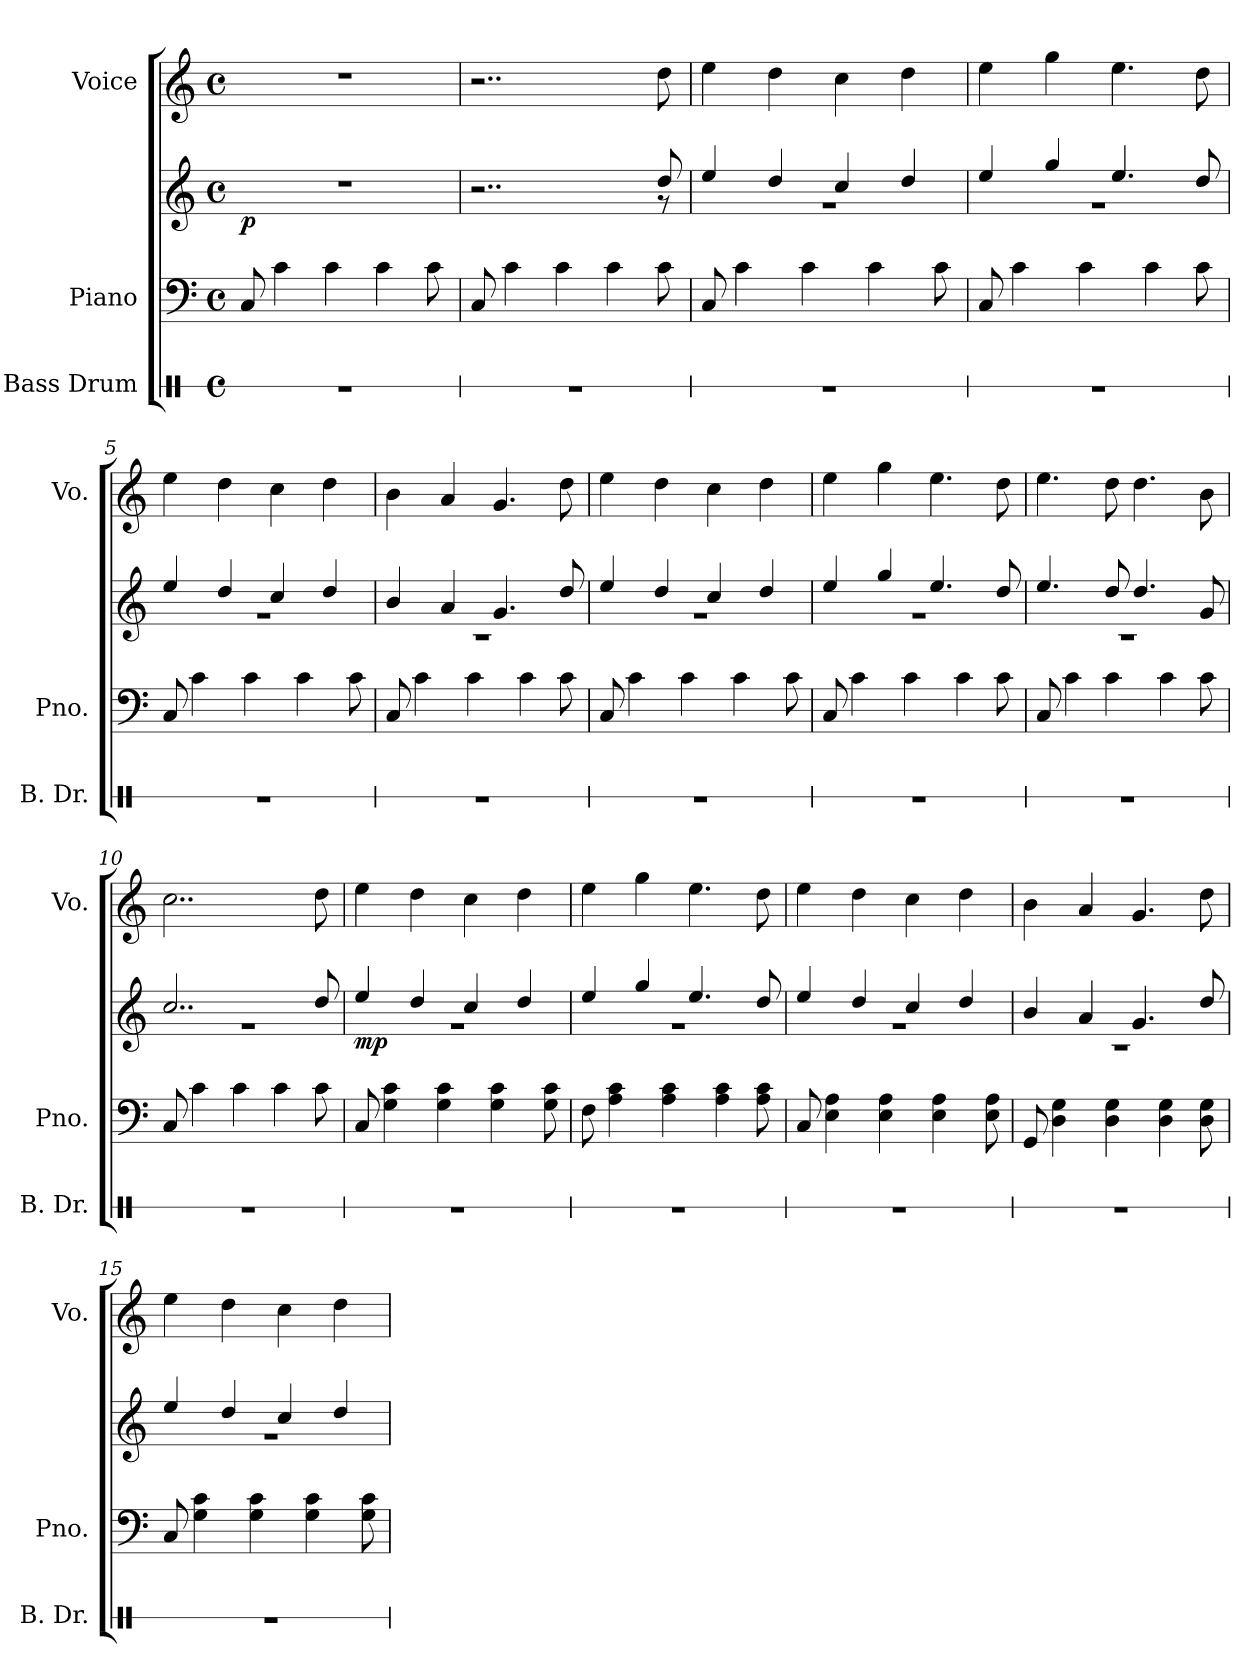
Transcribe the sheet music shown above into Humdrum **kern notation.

**kern	**kern	**kern	**dynam	**kern
*part3	*part2	*part2	*part2	*part1
*staff4	*staff3	*staff2	*staff2/3	*staff1
*I"Bass Drum	*I"Piano	*	*	*I"Voice
*I'B. Dr.	*I'Pno.	*	*	*I'Vo.
*stria1	*	*	*	*
*clefX	*clefF4	*clefG2	*	*clefG2
*k[]	*k[]	*k[]	*	*k[]
*M4/4	*M4/4	*M4/4	*	*M4/4
*met(c)	*met(c)	*met(c)	*	*met(c)
*MM124	*MM124	*MM124	*	*MM124
=1	=1	=1	=1	=1
!	!	!	!LO:DY:b	!
1r	8C/	1r	p	1r
.	4c\	.	.	.
.	4c\	.	.	.
.	4c\	.	.	.
.	8c\	.	.	.
=2	=2	=2	=2	=2
*	*	*^	*	*
1r	8C/	2..r	2..ryy	.	2..r
.	4c\	.	.	.	.
.	4c\	.	.	.	.
.	4c\	.	.	.	.
.	8c\	8ddi/	8r	.	8dd\
=3	=3	=3	=3	=3	=3
1r	8C/	4eei/	1r	.	4ee\
.	4c\	.	.	.	.
.	.	4ddi/	.	.	4dd\
.	4c\	.	.	.	.
.	.	4cci/	.	.	4cc\
.	4c\	.	.	.	.
.	.	4ddi/	.	.	4dd\
.	8c\	.	.	.	.
=4	=4	=4	=4	=4	=4
1r	8C/	4eei/	1r	.	4ee\
.	4c\	.	.	.	.
.	.	4ggi/	.	.	4gg\
.	4c\	.	.	.	.
.	.	4.eei/	.	.	4.ee\
.	4c\	.	.	.	.
.	8c\	8ddi/	.	.	8dd\
=5	=5	=5	=5	=5	=5
1r	8C/	4eei/	1r	.	4ee\
.	4c\	.	.	.	.
.	.	4ddi/	.	.	4dd\
.	4c\	.	.	.	.
.	.	4cci/	.	.	4cc\
.	4c\	.	.	.	.
.	.	4ddi/	.	.	4dd\
.	8c\	.	.	.	.
=6	=6	=6	=6	=6	=6
1r	8C/	4bi/	1r	.	4b\
.	4c\	.	.	.	.
.	.	4ai/	.	.	4a/
.	4c\	.	.	.	.
.	.	4.gi/	.	.	4.g/
.	4c\	.	.	.	.
.	8c\	8ddi/	.	.	8dd\
=7	=7	=7	=7	=7	=7
1r	8C/	4eei/	1r	.	4ee\
.	4c\	.	.	.	.
.	.	4ddi/	.	.	4dd\
.	4c\	.	.	.	.
.	.	4cci/	.	.	4cc\
.	4c\	.	.	.	.
.	.	4ddi/	.	.	4dd\
.	8c\	.	.	.	.
!!LO:LB:g=z
=8	=8	=8	=8	=8	=8
1r	8C/	4eei/	1r	.	4ee\
.	4c\	.	.	.	.
.	.	4ggi/	.	.	4gg\
.	4c\	.	.	.	.
.	.	4.eei/	.	.	4.ee\
.	4c\	.	.	.	.
.	8c\	8ddi/	.	.	8dd\
=9	=9	=9	=9	=9	=9
1r	8C/	4.eei/	1r	.	4.ee\
.	4c\	.	.	.	.
.	4c\	8ddi/	.	.	8dd\
.	.	4.ddi/	.	.	4.dd\
.	4c\	.	.	.	.
.	8c\	8gi/	.	.	8b\
=10	=10	=10	=10	=10	=10
1r	8C/	2..cci/	1r	.	2..cc\
.	4c\	.	.	.	.
.	4c\	.	.	.	.
.	4c\	.	.	.	.
.	8c\	8ddi/	.	.	8dd\
=11	=11	=11	=11	=11	=11
!	!	!	!	!LO:DY:b	!
1r	8C/	4eei/	1r	mp	4ee\
.	4G\ 4c\	.	.	.	.
.	.	4ddi/	.	.	4dd\
.	4G\ 4c\	.	.	.	.
.	.	4cci/	.	.	4cc\
.	4G\ 4c\	.	.	.	.
.	.	4ddi/	.	.	4dd\
.	8G\ 8c\	.	.	.	.
=12	=12	=12	=12	=12	=12
1r	8F\	4eei/	1r	.	4ee\
.	4A\ 4c\	.	.	.	.
.	.	4ggi/	.	.	4gg\
.	4A\ 4c\	.	.	.	.
.	.	4.eei/	.	.	4.ee\
.	4A\ 4c\	.	.	.	.
.	8A\ 8c\	8ddi/	.	.	8dd\
=13	=13	=13	=13	=13	=13
1r	8C/	4eei/	1r	.	4ee\
.	4E\ 4A\	.	.	.	.
.	.	4ddi/	.	.	4dd\
.	4E\ 4A\	.	.	.	.
.	.	4cci/	.	.	4cc\
.	4E\ 4A\	.	.	.	.
.	.	4ddi/	.	.	4dd\
.	8E\ 8A\	.	.	.	.
=14	=14	=14	=14	=14	=14
1r	8GG/	4bi/	1r	.	4b\
.	4D\ 4G\	.	.	.	.
.	.	4ai/	.	.	4a/
.	4D\ 4G\	.	.	.	.
.	.	4.gi/	.	.	4.g/
.	4D\ 4G\	.	.	.	.
.	8D\ 8G\	8ddi/	.	.	8dd\
=15	=15	=15	=15	=15	=15
1r	8C/	4eei/	1r	.	4ee\
.	4G\ 4c\	.	.	.	.
.	.	4ddi/	.	.	4dd\
.	4G\ 4c\	.	.	.	.
.	.	4cci/	.	.	4cc\
.	4G\ 4c\	.	.	.	.
.	.	4ddi/	.	.	4dd\
.	8G\ 8c\	.	.	.	.
*	*	*v	*v	*	*
=	=	=	=	=
*-	*-	*-	*-	*-
